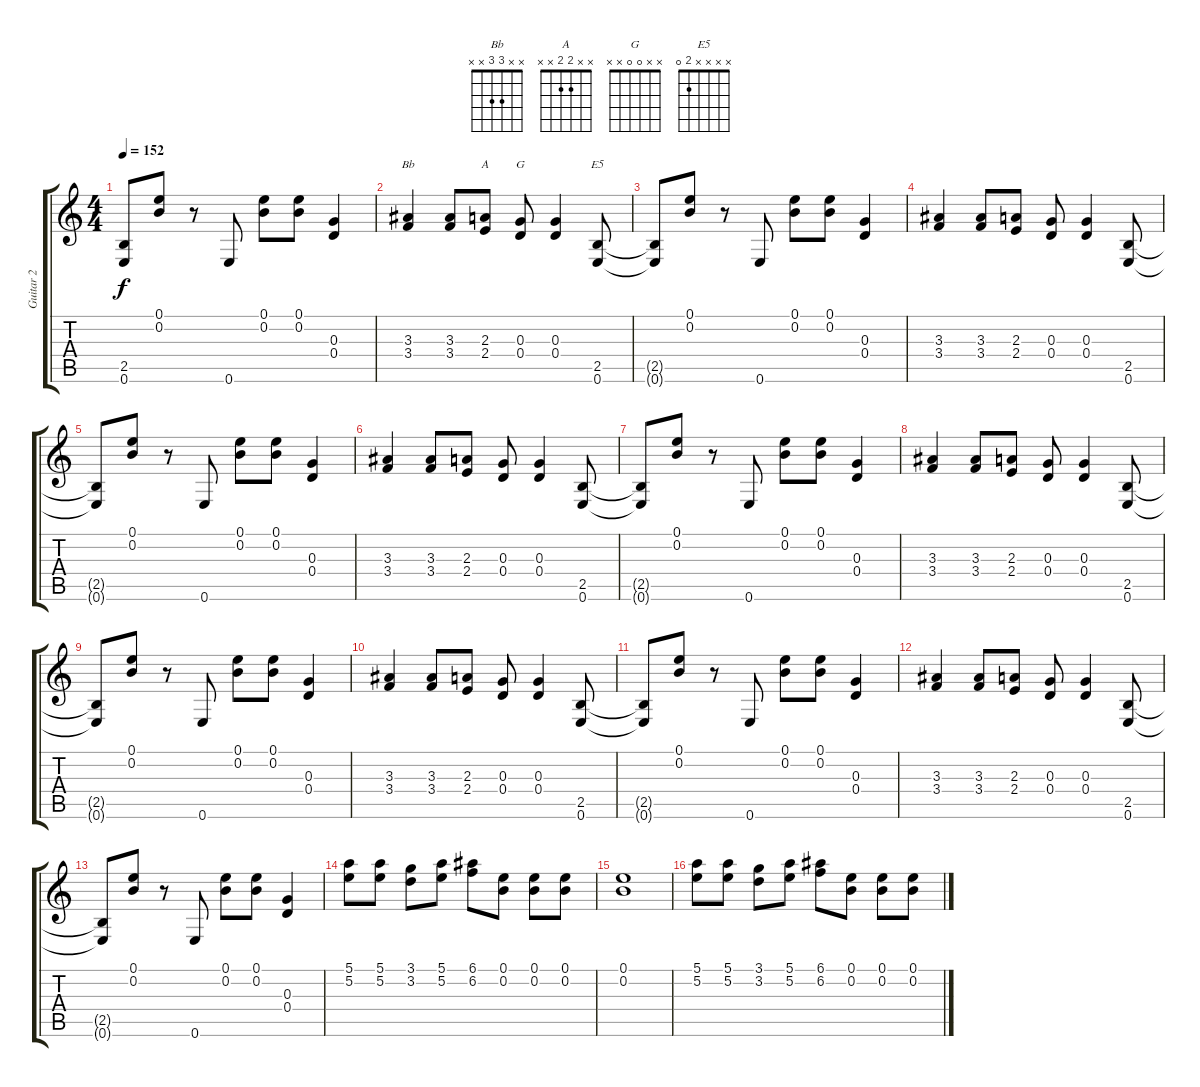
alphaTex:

\track ("Guitar 2" "Guitar 2") {instrument overdrivenguitar}
\staff {score tabs}
\tuning (E4 B3 G3 D3 A2 E2) {hide}
\chord ("Bb" x x 3 3 x x)
\chord ("A" x x 2 2 x x)
\chord ("G" x x 0 0 x x)
\chord ("E5" x x x x 2 0)
\ts (4 4)
\tempo 152
\clef g2
\ks c
(2.5{t} 0.6{t}).8{dy f} (0.1 0.2).8 r.8 0.6.8 (0.1 0.2).8 (0.1 0.2).8 (0.3 0.4).4 |
(3.3 3.4).4{ch "Bb"} (3.3 3.4).8 (2.3 2.4).8{ch "A"} (0.3 0.4).8{ch "G"} (0.3 0.4).4 (2.5 0.6).8{ch "E5"} |
(2.5{t} 0.6{t}).8 (0.1 0.2).8 r.8 0.6.8 (0.1 0.2).8 (0.1 0.2).8 (0.3 0.4).4 |
(3.3 3.4).4 (3.3 3.4).8 (2.3 2.4).8 (0.3 0.4).8 (0.3 0.4).4 (2.5 0.6).8 |
(2.5{t} 0.6{t}).8 (0.1 0.2).8 r.8 0.6.8 (0.1 0.2).8 (0.1 0.2).8 (0.3 0.4).4 |
(3.3 3.4).4 (3.3 3.4).8 (2.3 2.4).8 (0.3 0.4).8 (0.3 0.4).4 (2.5 0.6).8 |
(2.5{t} 0.6{t}).8 (0.1 0.2).8 r.8 0.6.8 (0.1 0.2).8 (0.1 0.2).8 (0.3 0.4).4 |
(3.3 3.4).4 (3.3 3.4).8 (2.3 2.4).8 (0.3 0.4).8 (0.3 0.4).4 (2.5 0.6).8 |
(2.5{t} 0.6{t}).8 (0.1 0.2).8 r.8 0.6.8 (0.1 0.2).8 (0.1 0.2).8 (0.3 0.4).4 |
(3.3 3.4).4 (3.3 3.4).8 (2.3 2.4).8 (0.3 0.4).8 (0.3 0.4).4 (2.5 0.6).8 |
(2.5{t} 0.6{t}).8 (0.1 0.2).8 r.8 0.6.8 (0.1 0.2).8 (0.1 0.2).8 (0.3 0.4).4 |
(3.3 3.4).4 (3.3 3.4).8 (2.3 2.4).8 (0.3 0.4).8 (0.3 0.4).4 (2.5 0.6).8 |
(2.5{t} 0.6{t}).8 (0.1 0.2).8 r.8 0.6.8 (0.1 0.2).8 (0.1 0.2).8 (0.3 0.4).4 |
(5.1 5.2).8 (5.1 5.2).8 (3.1 3.2).8 (5.1 5.2).8 (6.1 6.2).8 (0.1 0.2).8 (0.1 0.2).8 (0.1 0.2).8 |
(0.1 0.2).1 |
(5.1 5.2).8 (5.1 5.2).8 (3.1 3.2).8 (5.1 5.2).8 (6.1 6.2).8 (0.1 0.2).8 (0.1 0.2).8 (0.1 0.2).8
